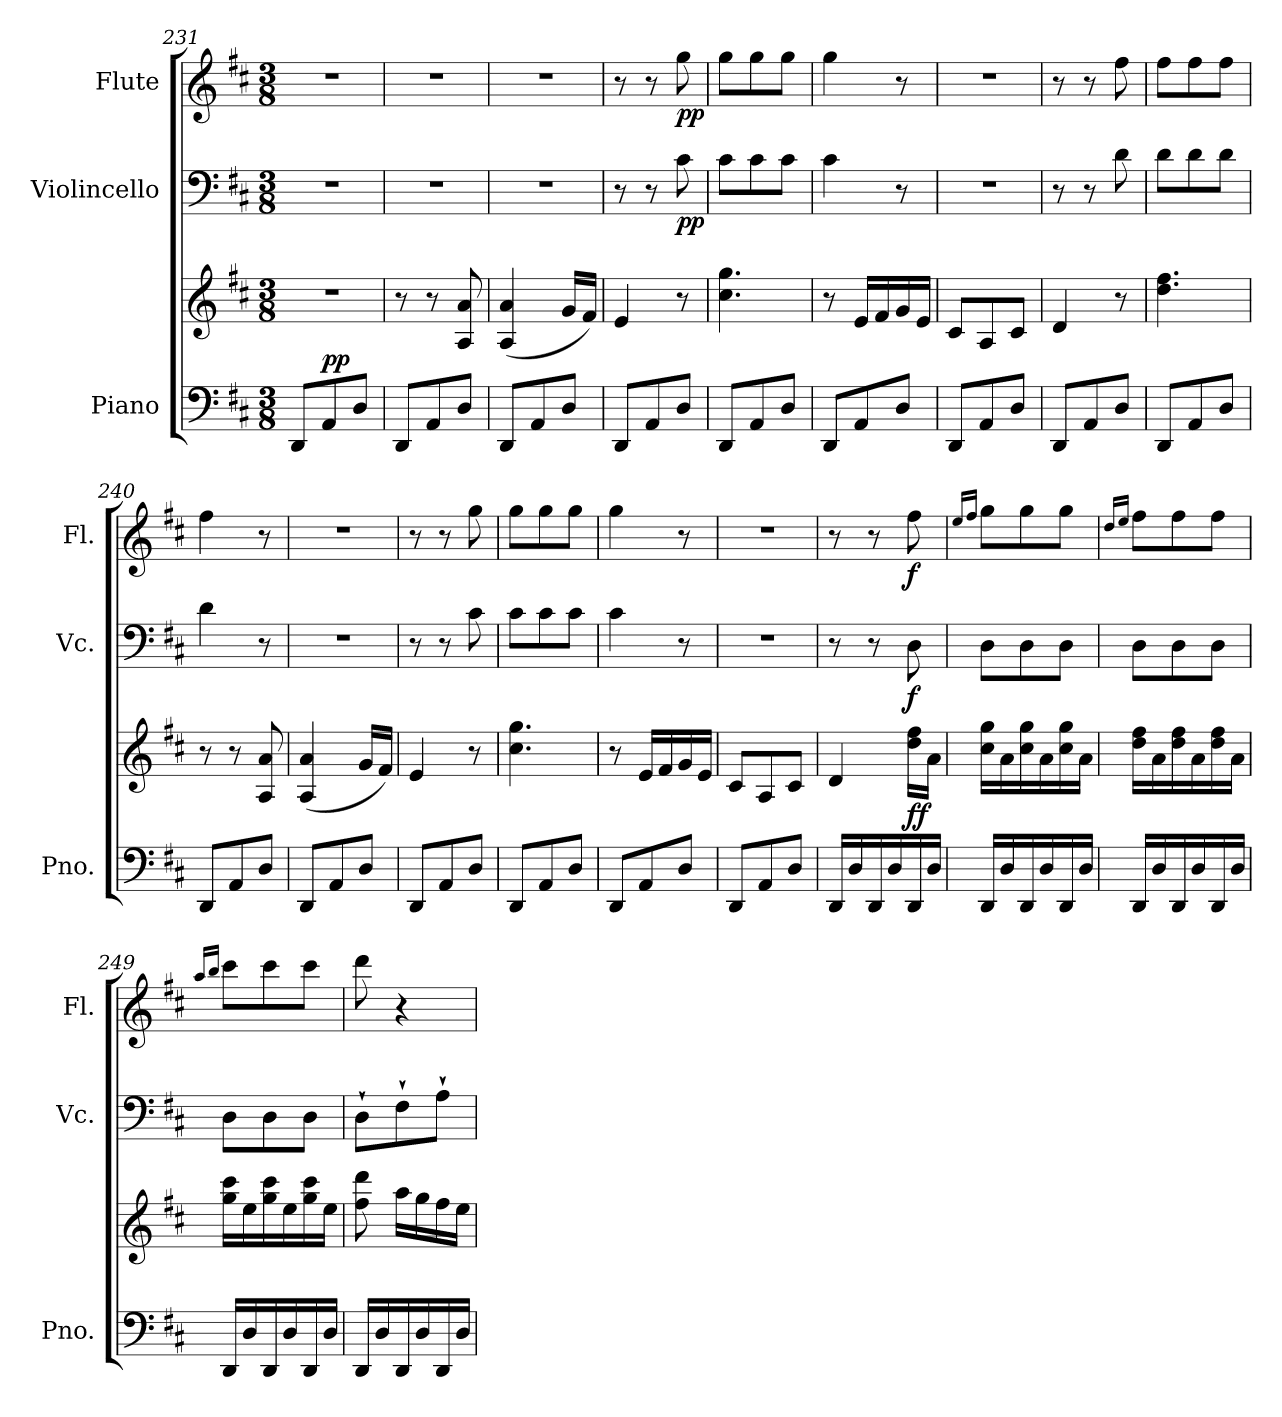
**kern	**kern	**dynam	**kern	**dynam	**kern	**dynam
*part3	*part3	*part3	*part2	*part2	*part1	*part1
*staff4	*staff3	*staff3/4	*staff2	*staff2	*staff1	*staff1
*I"Piano	*	*	*I"Violincello	*	*I"Flute	*
*I'Pno.	*	*	*I'Vc.	*	*I'Fl.	*
*clefF4	*clefG2	*	*clefF4	*	*clefG2	*
*k[f#c#]	*k[f#c#]	*	*k[f#c#]	*	*k[f#c#]	*
*M3/8	*M3/8	*	*M3/8	*	*M3/8	*
=231	=231	=231	=231	=231	=231	=231
8DD/L	4.r	.	4.r	.	4.r	.
!	!	!LO:DY:a=2	!	!	!	!
8AA/	.	pp	.	.	.	.
8D/J	.	.	.	.	.	.
=232	=232	=232	=232	=232	=232	=232
8DD/L	8r	.	4.r	.	4.r	.
8AA/	8r	.	.	.	.	.
8D/J	8A/ 8a/	.	.	.	.	.
=233	=233	=233	=233	=233	=233	=233
8DD/L	(<4A/ 4a/	.	4.r	.	4.r	.
8AA/	.	.	.	.	.	.
8D/J	16g/LL	.	.	.	.	.
.	16f#/JJ)	.	.	.	.	.
=234	=234	=234	=234	=234	=234	=234
8DD/L	4e/	.	8r	.	8r	.
8AA/	.	.	8r	.	8r	.
!	!	!	!	!LO:DY:b	!	!LO:DY:b
8D/J	8r	.	8c#\	pp	8gg\	pp
=235	=235	=235	=235	=235	=235	=235
8DD/L	4.cc#\ 4.gg\	.	8c#\L	.	8gg\L	.
8AA/	.	.	8c#\	.	8gg\	.
8D/J	.	.	8c#\J	.	8gg\J	.
=236	=236	=236	=236	=236	=236	=236
8DD/L	8r	.	4c#\	.	4gg\	.
8AA/	16e/LL	.	.	.	.	.
.	16f#/	.	.	.	.	.
8D/J	16g/	.	8r	.	8r	.
.	16e/JJ	.	.	.	.	.
=237	=237	=237	=237	=237	=237	=237
8DD/L	8c#/L	.	4.r	.	4.r	.
8AA/	8A/	.	.	.	.	.
8D/J	8c#/J	.	.	.	.	.
=238	=238	=238	=238	=238	=238	=238
8DD/L	4d/	.	8r	.	8r	.
8AA/	.	.	8r	.	8r	.
8D/J	8r	.	8d\	.	8ff#\	.
=239	=239	=239	=239	=239	=239	=239
8DD/L	4.dd\ 4.ff#\	.	8d\L	.	8ff#\L	.
8AA/	.	.	8d\	.	8ff#\	.
8D/J	.	.	8d\J	.	8ff#\J	.
=240	=240	=240	=240	=240	=240	=240
8DD/L	8r	.	4d\	.	4ff#\	.
8AA/	8r	.	.	.	.	.
8D/J	8A/ 8a/	.	8r	.	8r	.
=241	=241	=241	=241	=241	=241	=241
8DD/L	(<4A/ 4a/	.	4.r	.	4.r	.
8AA/	.	.	.	.	.	.
8D/J	16g/LL	.	.	.	.	.
.	16f#/JJ)	.	.	.	.	.
=242	=242	=242	=242	=242	=242	=242
8DD/L	4e/	.	8r	.	8r	.
8AA/	.	.	8r	.	8r	.
8D/J	8r	.	8c#\	.	8gg\	.
=243	=243	=243	=243	=243	=243	=243
8DD/L	4.cc#\ 4.gg\	.	8c#\L	.	8gg\L	.
8AA/	.	.	8c#\	.	8gg\	.
8D/J	.	.	8c#\J	.	8gg\J	.
=244	=244	=244	=244	=244	=244	=244
8DD/L	8r	.	4c#\	.	4gg\	.
8AA/	16e/LL	.	.	.	.	.
.	16f#/	.	.	.	.	.
8D/J	16g/	.	8r	.	8r	.
.	16e/JJ	.	.	.	.	.
=245	=245	=245	=245	=245	=245	=245
8DD/L	8c#/L	.	4.r	.	4.r	.
8AA/	8A/	.	.	.	.	.
8D/J	8c#/J	.	.	.	.	.
=246	=246	=246	=246	=246	=246	=246
16DD/LL	4d/	.	8r	.	8r	.
16D/	.	.	.	.	.	.
16DD/	.	.	8r	.	8r	.
16D/	.	.	.	.	.	.
!	!	!LO:DY:b	!	!LO:DY:b	!	!LO:DY:b
16DD/	16dd\ 16ff#\LL	ff	8D\	f	8ff#\	f
16D/JJ	16a\JJ	.	.	.	.	.
=247	=247	=247	=247	=247	=247	=247
.	.	.	.	.	16qee/LL	.
.	.	.	.	.	16qff#/JJ	.
16DD/LL	16cc#\ 16gg\LL	.	8D\L	.	8gg\L	.
16D/	16a\	.	.	.	.	.
16DD/	16cc#\ 16gg\	.	8D\	.	8gg\	.
16D/	16a\	.	.	.	.	.
16DD/	16cc#\ 16gg\	.	8D\J	.	8gg\J	.
16D/JJ	16a\JJ	.	.	.	.	.
=248	=248	=248	=248	=248	=248	=248
.	.	.	.	.	16qdd/LL	.
.	.	.	.	.	16qee/JJ	.
16DD/LL	16dd\ 16ff#\LL	.	8D\L	.	8ff#\L	.
16D/	16a\	.	.	.	.	.
16DD/	16dd\ 16ff#\	.	8D\	.	8ff#\	.
16D/	16a\	.	.	.	.	.
16DD/	16dd\ 16ff#\	.	8D\J	.	8ff#\J	.
16D/JJ	16a\JJ	.	.	.	.	.
=249	=249	=249	=249	=249	=249	=249
.	.	.	.	.	16qaa/LL	.
.	.	.	.	.	16qbb/JJ	.
16DD/LL	16gg\ 16ccc#\LL	.	8D\L	.	8ccc#\L	.
16D/	16ee\	.	.	.	.	.
16DD/	16gg\ 16ccc#\	.	8D\	.	8ccc#\	.
16D/	16ee\	.	.	.	.	.
16DD/	16gg\ 16ccc#\	.	8D\J	.	8ccc#\J	.
16D/JJ	16ee\JJ	.	.	.	.	.
=250	=250	=250	=250	=250	=250	=250
16DD/LL	8ff#\ 8ddd\	.	8D`\L	.	8ddd\	.
16D/	.	.	.	.	.	.
16DD/	16aa\LL	.	8F#`\	.	4r	.
16D/	16gg\	.	.	.	.	.
16DD/	16ff#\	.	8A`\J	.	.	.
16D/JJ	16ee\JJ	.	.	.	.	.
=	=	=	=	=	=	=
*-	*-	*-	*-	*-	*-	*-
